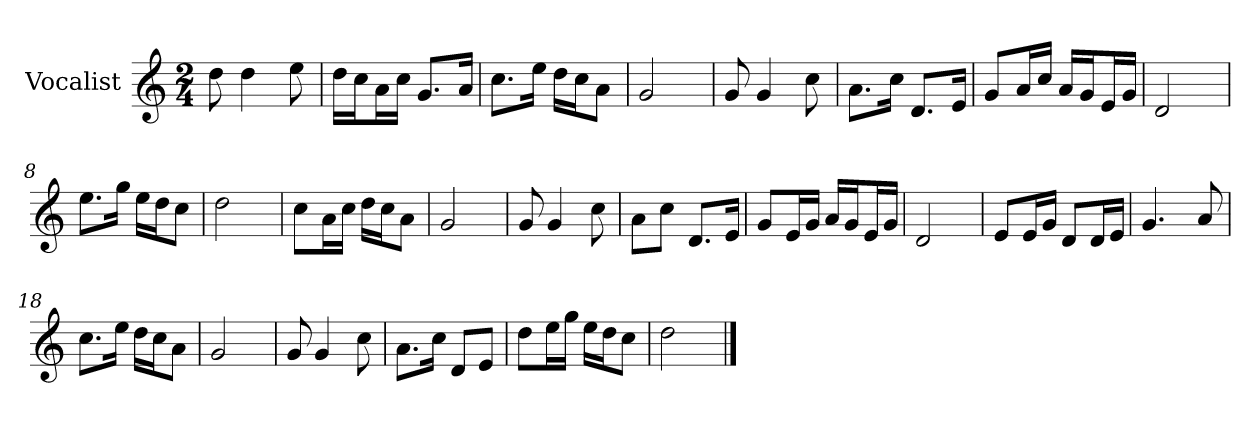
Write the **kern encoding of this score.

**kern
*part1
*staff1
*I"Vocalist
*k[]
*C:
*M2/4
=
8dd
4dd
8ee
=1
16ddLL
16ccJ
16aL
16ccJJ
8.gL
16aJk
=2
8.ccL
16eeJk
16ddLL
16ccJ
8aJ
=3
2g
=4
8g
4g
8cc
=5
8.aL
16ccJk
8.dL
16eJk
=6
8gL
16aL
16ccJJ
16aLL
16gJ
16eL
16gJJ
=7
2d
=8
8.eeL
16ggJk
16eeLL
16ddJ
8ccJ
=9
2dd
=10
8ccL
16aL
16ccJJ
16ddLL
16ccJ
8aJ
=11
2g
=12
8g
4g
8cc
=13
8aL
8ccJ
8.dL
16eJk
=14
8gL
16eL
16gJJ
16aLL
16gJ
16eL
16gJJ
=15
2d
=16
8eL
16eL
16gJJ
8dL
16dL
16eJJ
=17
4.g
8a
=18
8.ccL
16eeJk
16ddLL
16ccJ
8aJ
=19
2g
=20
8g
4g
8cc
=21
8.aL
16ccJk
8dL
8eJ
=22
8ddL
16eeL
16ggJJ
16eeLL
16ddJ
8ccJ
=23
2dd
==
*-
